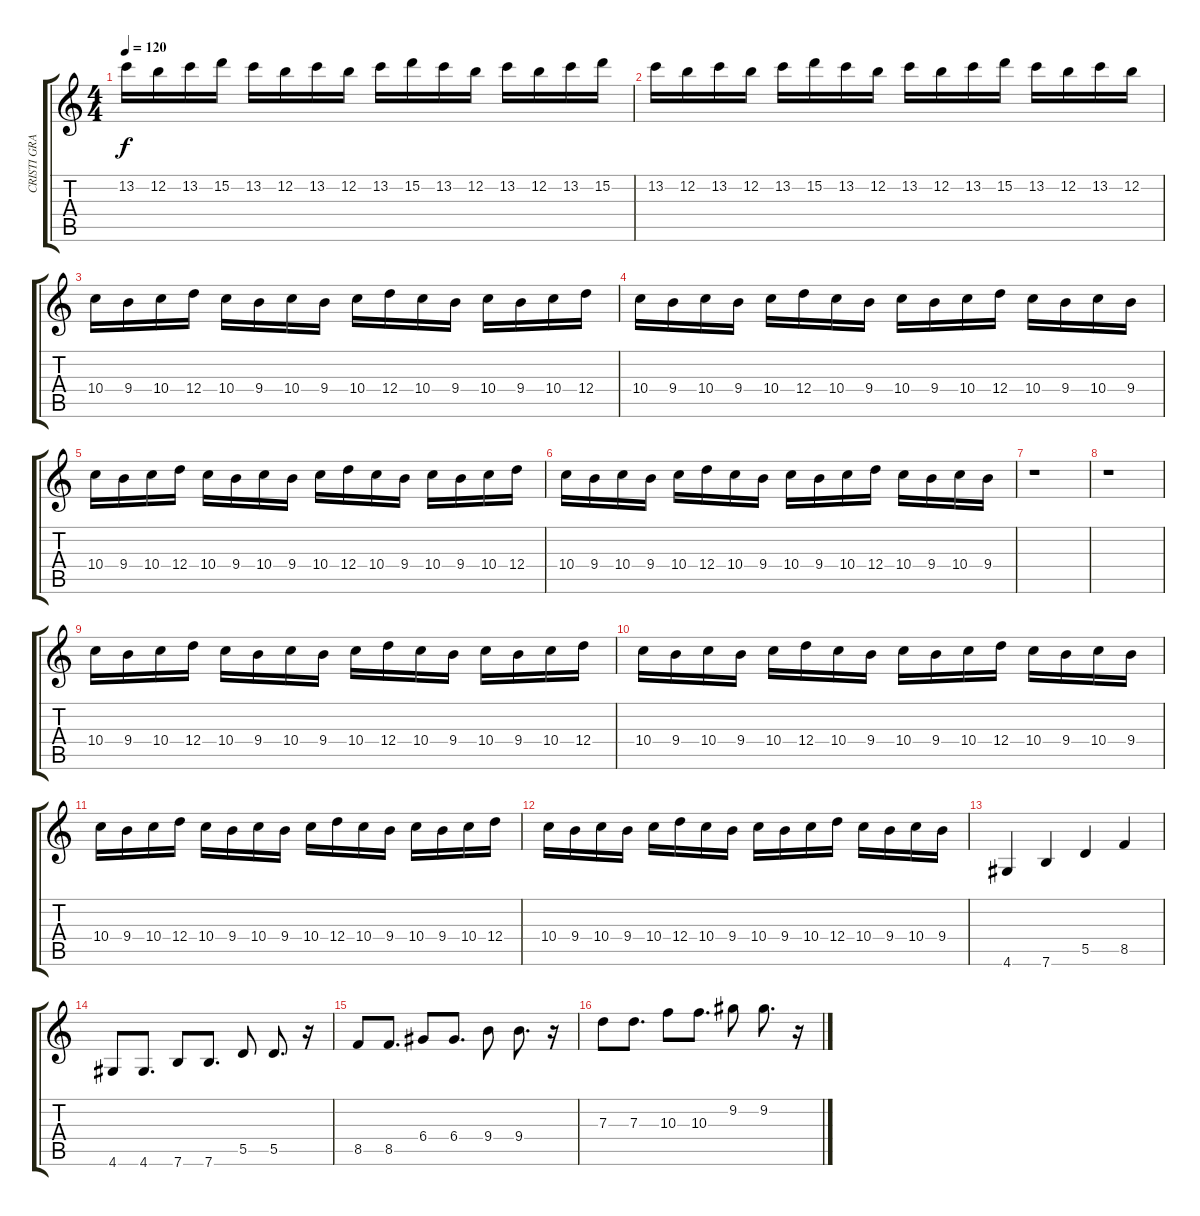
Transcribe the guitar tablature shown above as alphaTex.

\track ("CRISTI GRAM" "CRISTI GRA") {instrument overdrivenguitar}
\staff {score tabs}
\tuning (E4 B3 G3 D3 A2 E2) {hide}
\ts (4 4)
\tempo 120
\clef g2
\ks c
13.2.16{dy f} 12.2.16 13.2.16 15.2.16 13.2.16 12.2.16 13.2.16 12.2.16 13.2.16 15.2.16 13.2.16 12.2.16 13.2.16 12.2.16 13.2.16 15.2.16 |
13.2.16 12.2.16 13.2.16 12.2.16 13.2.16 15.2.16 13.2.16 12.2.16 13.2.16 12.2.16 13.2.16 15.2.16 13.2.16 12.2.16 13.2.16 12.2.16 |
10.4.16 9.4.16 10.4.16 12.4.16 10.4.16 9.4.16 10.4.16 9.4.16 10.4.16 12.4.16 10.4.16 9.4.16 10.4.16 9.4.16 10.4.16 12.4.16 |
10.4.16 9.4.16 10.4.16 9.4.16 10.4.16 12.4.16 10.4.16 9.4.16 10.4.16 9.4.16 10.4.16 12.4.16 10.4.16 9.4.16 10.4.16 9.4.16 |
10.4.16 9.4.16 10.4.16 12.4.16 10.4.16 9.4.16 10.4.16 9.4.16 10.4.16 12.4.16 10.4.16 9.4.16 10.4.16 9.4.16 10.4.16 12.4.16 |
10.4.16 9.4.16 10.4.16 9.4.16 10.4.16 12.4.16 10.4.16 9.4.16 10.4.16 9.4.16 10.4.16 12.4.16 10.4.16 9.4.16 10.4.16 9.4.16 |
r.1 |
r.1 |
10.4.16 9.4.16 10.4.16 12.4.16 10.4.16 9.4.16 10.4.16 9.4.16 10.4.16 12.4.16 10.4.16 9.4.16 10.4.16 9.4.16 10.4.16 12.4.16 |
10.4.16 9.4.16 10.4.16 9.4.16 10.4.16 12.4.16 10.4.16 9.4.16 10.4.16 9.4.16 10.4.16 12.4.16 10.4.16 9.4.16 10.4.16 9.4.16 |
10.4.16 9.4.16 10.4.16 12.4.16 10.4.16 9.4.16 10.4.16 9.4.16 10.4.16 12.4.16 10.4.16 9.4.16 10.4.16 9.4.16 10.4.16 12.4.16 |
10.4.16 9.4.16 10.4.16 9.4.16 10.4.16 12.4.16 10.4.16 9.4.16 10.4.16 9.4.16 10.4.16 12.4.16 10.4.16 9.4.16 10.4.16 9.4.16 |
4.6.4 7.6.4 5.5.4 8.5.4 |
4.6.8 4.6.8{d} 7.6.8 7.6.8{d} 5.5.8 5.5.8{d} r.16 |
8.5.8 8.5.8{d} 6.4.8 6.4.8{d} 9.4.8 9.4.8{d} r.16 |
7.3.8 7.3.8{d} 10.3.8 10.3.8{d} 9.2.8 9.2.8{d} r.16
